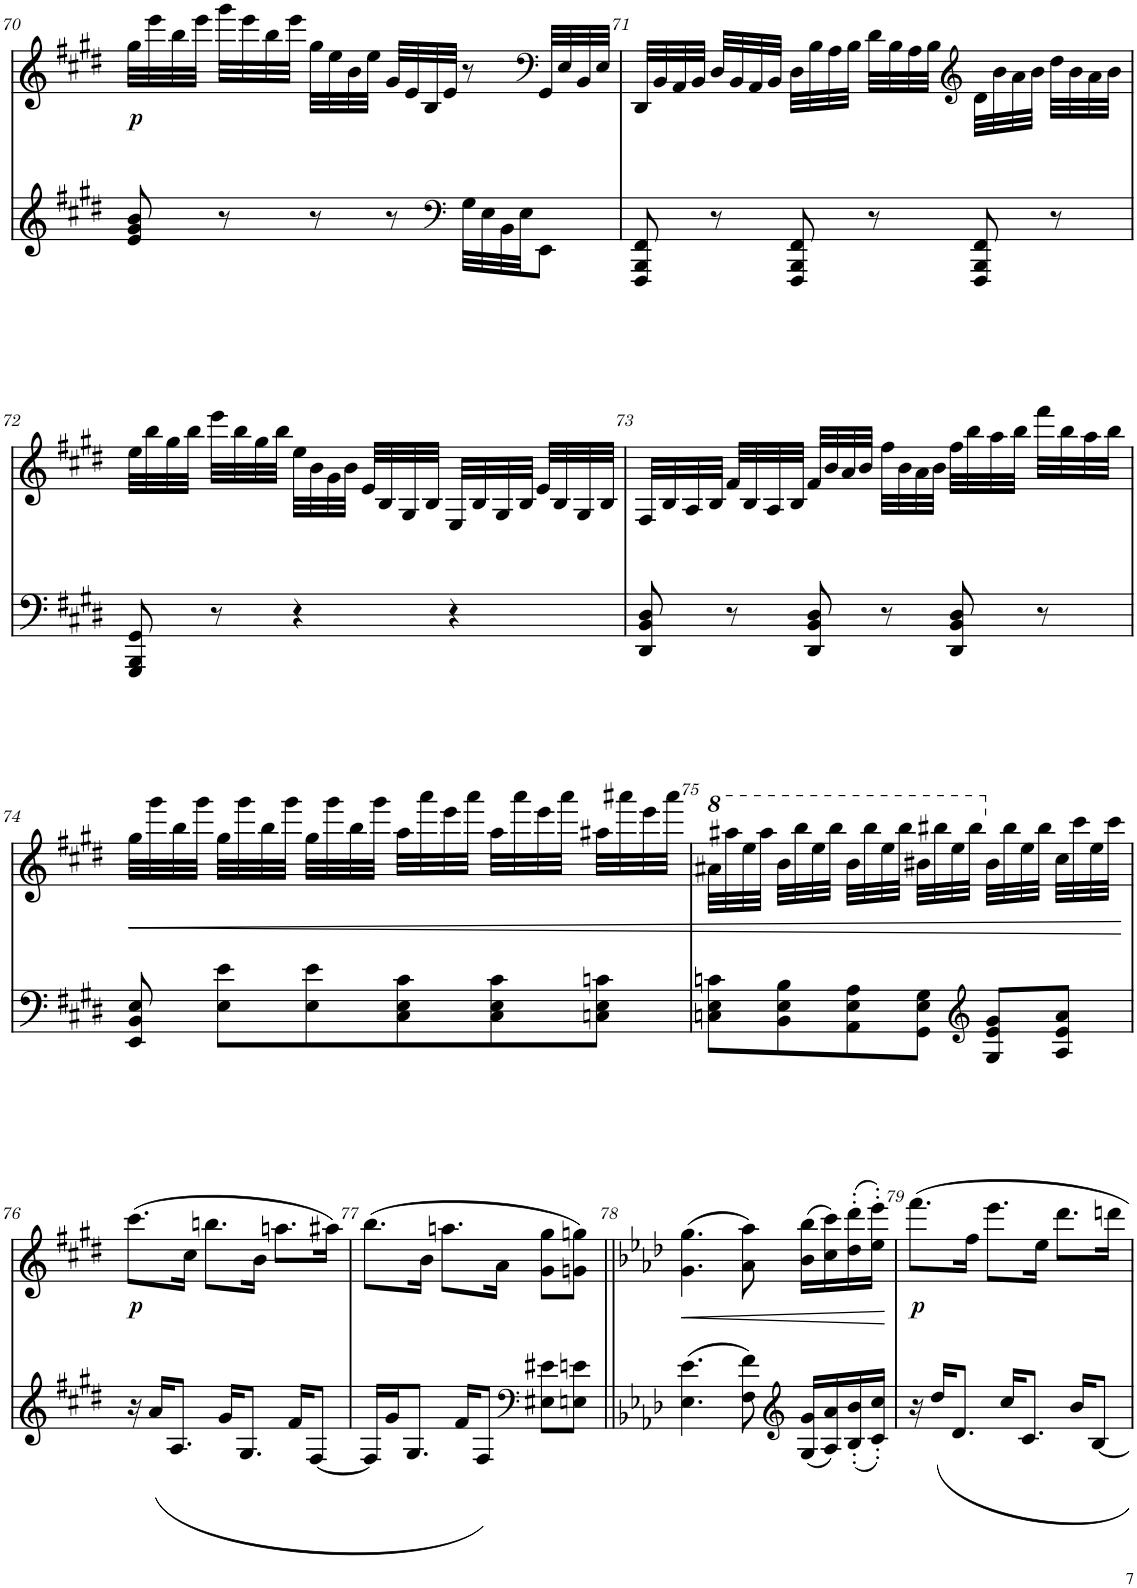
**kern	**kern	**text	**dynam
*part2	*part1	*part1	*part1
*staff2	*staff1	*staff1	*staff1
*I"Piano	*I"Piano	*	*
*I'Pno	*I'Pno	*	*
!!LO:PB:g=z
*clefG2	*clefG2	*	*
*k[f#c#g#d#]	*k[f#c#g#d#]	*	*
*M3/4	*M3/4	*	*
=70	=70	=70	=70
!	!	!LO:LY:b	!
8e/ 8g#/ 8b/	32gg#\LLL	.	.
.	32eee\	.	.
.	32bb\	.	.
.	32eee\JJJ	.	.
8r	32ggg#\LLL	.	.
.	32eee\	.	.
.	32bb\	.	.
.	32eee\JJJ	.	.
8r	32gg#\LLL	.	.
.	32ee\	.	.
.	32b\	.	.
.	32ee\JJJ	.	.
8r	32g#/LLL	.	.
.	32e/	.	.
.	32B/	.	.
.	32e/JJJ	.	.
*clefF4	*	*	*
32G#\LLL	8r	.	.
32E\	.	.	.
32BB\	.	.	.
32E\JJ	.	.	.
*	*clefF4	*	*
8EE\J	32GG#/LLL	.	.
.	32E/	.	.
.	32BB/	.	.
.	32E/JJJ	.	.
=71	=71	=71	=71
8FFF#/ 8BBB/ 8FF#/	32DD#/LLL	.	.
.	32BB/	.	.
.	32AA/	.	.
.	32BB/JJJ	.	.
8r	32D#/LLL	.	.
.	32BB/	.	.
.	32AA/	.	.
.	32BB/JJJ	.	.
8FFF#/ 8BBB/ 8FF#/	32D#\LLL	.	.
.	32B\	.	.
.	32A\	.	.
.	32B\JJJ	.	.
8r	32d#\LLL	.	.
.	32B\	.	.
.	32A\	.	.
.	32B\JJJ	.	.
*	*clefG2	*	*
8FFF#/ 8BBB/ 8FF#/	32d#\LLL	.	.
.	32b\	.	.
.	32a\	.	.
.	32b\JJJ	.	.
8r	32dd#\LLL	.	.
.	32b\	.	.
.	32a\	.	.
.	32b\JJJ	.	.
!!LO:LB:g=z
=72	=72	=72	=72
8GGG#/ 8BBB/ 8GG#/	32ee\LLL	.	.
.	32bb\	.	.
.	32gg#\	.	.
.	32bb\JJJ	.	.
8r	32eee\LLL	.	.
.	32bb\	.	.
.	32gg#\	.	.
.	32bb\JJJ	.	.
4r	32ee\LLL	.	.
.	32b\	.	.
.	32g#\	.	.
.	32b\JJJ	.	.
.	32e/LLL	.	.
.	32B/	.	.
.	32G#/	.	.
.	32B/JJJ	.	.
4r	32E/LLL	.	.
.	32B/	.	.
.	32G#/	.	.
.	32B/JJJ	.	.
.	32e/LLL	.	.
.	32B/	.	.
.	32G#/	.	.
.	32B/JJJ	.	.
=73	=73	=73	=73
8DD#/ 8BB/ 8D#/	32F#/LLL	.	.
.	32B/	.	.
.	32A/	.	.
.	32B/JJJ	.	.
8r	32f#/LLL	.	.
.	32B/	.	.
.	32A/	.	.
.	32B/JJJ	.	.
8DD#/ 8BB/ 8D#/	32f#/LLL	.	.
.	32b/	.	.
.	32a/	.	.
.	32b/JJJ	.	.
8r	32ff#\LLL	.	.
.	32b\	.	.
.	32a\	.	.
.	32b\JJJ	.	.
8DD#/ 8BB/ 8D#/	32ff#\LLL	.	.
.	32bb\	.	.
.	32aa\	.	.
.	32bb\JJJ	.	.
8r	32fff#\LLL	.	.
.	32bb\	.	.
.	32aa\	.	.
.	32bb\JJJ	.	.
!!LO:LB:g=z
=74	=74	=74	=74
!	!	!	!LO:HP:b
8EE/ 8BB/ 8E/	32gg#\LLL	.	<
.	32ggg#\	.	.
.	32bb\	.	.
.	32ggg#\JJJ	.	.
8E\ 8e\L	32gg#\LLL	.	.
.	32ggg#\	.	.
.	32bb\	.	.
.	32ggg#\JJJ	.	.
8E\ 8e\	32gg#\LLL	.	.
.	32ggg#\	.	.
.	32bb\	.	.
.	32ggg#\JJJ	.	.
8C#\ 8E\ 8c#\	32aa\LLL	.	.
.	32aaa\	.	.
.	32eee\	.	.
.	32aaa\JJJ	.	.
8C#\ 8E\ 8c#\	32aa\LLL	.	.
.	32aaa\	.	.
.	32eee\	.	.
.	32aaa\JJJ	.	.
8Cn\ 8E\ 8cn\J	32aa#X\LLL	.	.
.	32aaa#X\	.	.
.	32eee\	.	.
.	32aaa#\JJJ	.	.
=75	=75	=75	=75
*	*8va	*	*
8Cn\ 8E\ 8cn\L	32aa#X\LLL	.	.
.	32aaa#X\	.	.
.	32eee\	.	.
.	32aaa#\JJJ	.	.
8BB\ 8E\ 8B\	32bb\LLL	.	.
.	32bbb\	.	.
.	32eee\	.	.
.	32bbb\JJJ	.	.
8AA\ 8E\ 8A\	32bb\LLL	.	.
.	32bbb\	.	.
.	32eee\	.	.
.	32bbb\JJJ	.	.
8GG#\ 8E\ 8G#\J	32bb#X\LLL	.	.
.	32bbb#X\	.	.
.	32eee\	.	.
.	32bbb#\JJJ	.	.
*clefG2	*	*	*
*	*X8va	*	*
8G#/ 8e/ 8g#/L	32b#\LLL	.	.
.	32bb#\	.	.
.	32ee\	.	.
.	32bb#\JJJ	.	.
8A/ 8e/ 8a/J	32cc#\LLL	.	.
.	32ccc#\	.	.
.	32ee\	.	.
.	32ccc#\JJJ	.	.
.	.	.	[
!!LO:LB:g=z
=76	=76	=76	=76
!	!	!LO:LY:b	!
16r	(8.ccc#\L	.	.
16a/KL	.	.	.
8.A/J	.	.	.
.	16cc#\Jk	.	.
.	8.bbn\L	.	.
16g#/KL	.	.	.
8.G#/J	.	.	.
.	16b\Jk	.	.
.	8.aan\L	.	.
16f#/KL	.	.	.
[8F#/J	.	.	.
.	16aa#X\Jk)	.	.
=77	=77	=77	=77
16F#/LL]	(8.bb\L	.	.
16g#/J	.	.	.
8.G#/J	.	.	.
.	16b\Jk	.	.
.	8.aan\L	.	.
16f#/KL	.	.	.
8F#/J	.	.	.
.	16a\Jk	.	.
*clefF4	*	*	*
8E#X\ 8e#X\L	8g#\ 8gg#\L	.	.
8En\ 8en\J	8gn\ 8ggn\J)	.	.
=78||	=78||	=78||	=78||
*k[b-e-a-d-]	*k[b-e-a-d-]	*	*
!	!	!	!LO:HP:b
(4.E-\ 4.e-\	(4.g\ 4.gg\	.	<
8F\ 8f\)	8a-\ 8aa-\)	.	.
*clefG2	*	*	*
(16G/ 16g/LL	(16b-\ 16bb-\LL	.	.
16A-/ 16a-/)	16cc\ 16ccc\)	.	.
(16B-/' 16b-/'	(16dd-\' 16ddd-\'	.	.
16c/' 16cc/'JJ)	16ee-\' 16eee-\'JJ)	.	.
.	.	.	[
=79	=79	=79	=79
!	!	!LO:LY:b	!
16r	8.fff\L	.	.
16dd-/KL	.	.	.
8.d-/J	.	.	.
.	16ff\Jk	.	.
.	8.eee-\L	.	.
16cc/KL	.	.	.
8.c/J	.	.	.
.	16ee-\Jk	.	.
.	8.ddd-\L	.	.
16b-/KL	.	.	.
[8B-/J	.	.	.
.	16dddn\Jk	.	.
=	=	=	=
*-	*-	*-	*-
